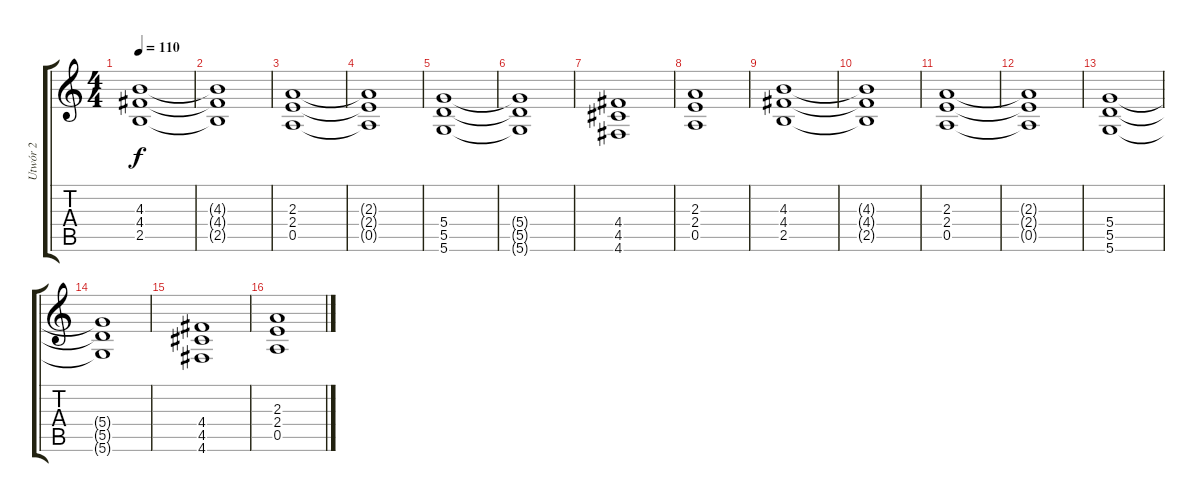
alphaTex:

\track ("Utwór 2" "Utwór 2") {instrument overdrivenguitar}
\staff {score tabs}
\tuning (E4 B3 G3 D3 A2 D2) {hide}
\ts (4 4)
\tempo 110
\clef g2
\ks c
(4.3 4.4 2.5).1{dy f volume 16 instrument distortionguitar} |
(4.3{t} 4.4{t} 2.5{t}).1 |
(2.3 2.4 0.5).1 |
(2.3{t} 2.4{t} 0.5{t}).1 |
(5.4 5.5 5.6).1 |
(5.4{t} 5.5{t} 5.6{t}).1 |
(4.4 4.5 4.6).1 |
(2.3 2.4 0.5).1 |
(4.3 4.4 2.5).1 |
(4.3{t} 4.4{t} 2.5{t}).1 |
(2.3 2.4 0.5).1 |
(2.3{t} 2.4{t} 0.5{t}).1 |
(5.4 5.5 5.6).1 |
(5.4{t} 5.5{t} 5.6{t}).1 |
(4.4 4.5 4.6).1 |
(2.3 2.4 0.5).1
